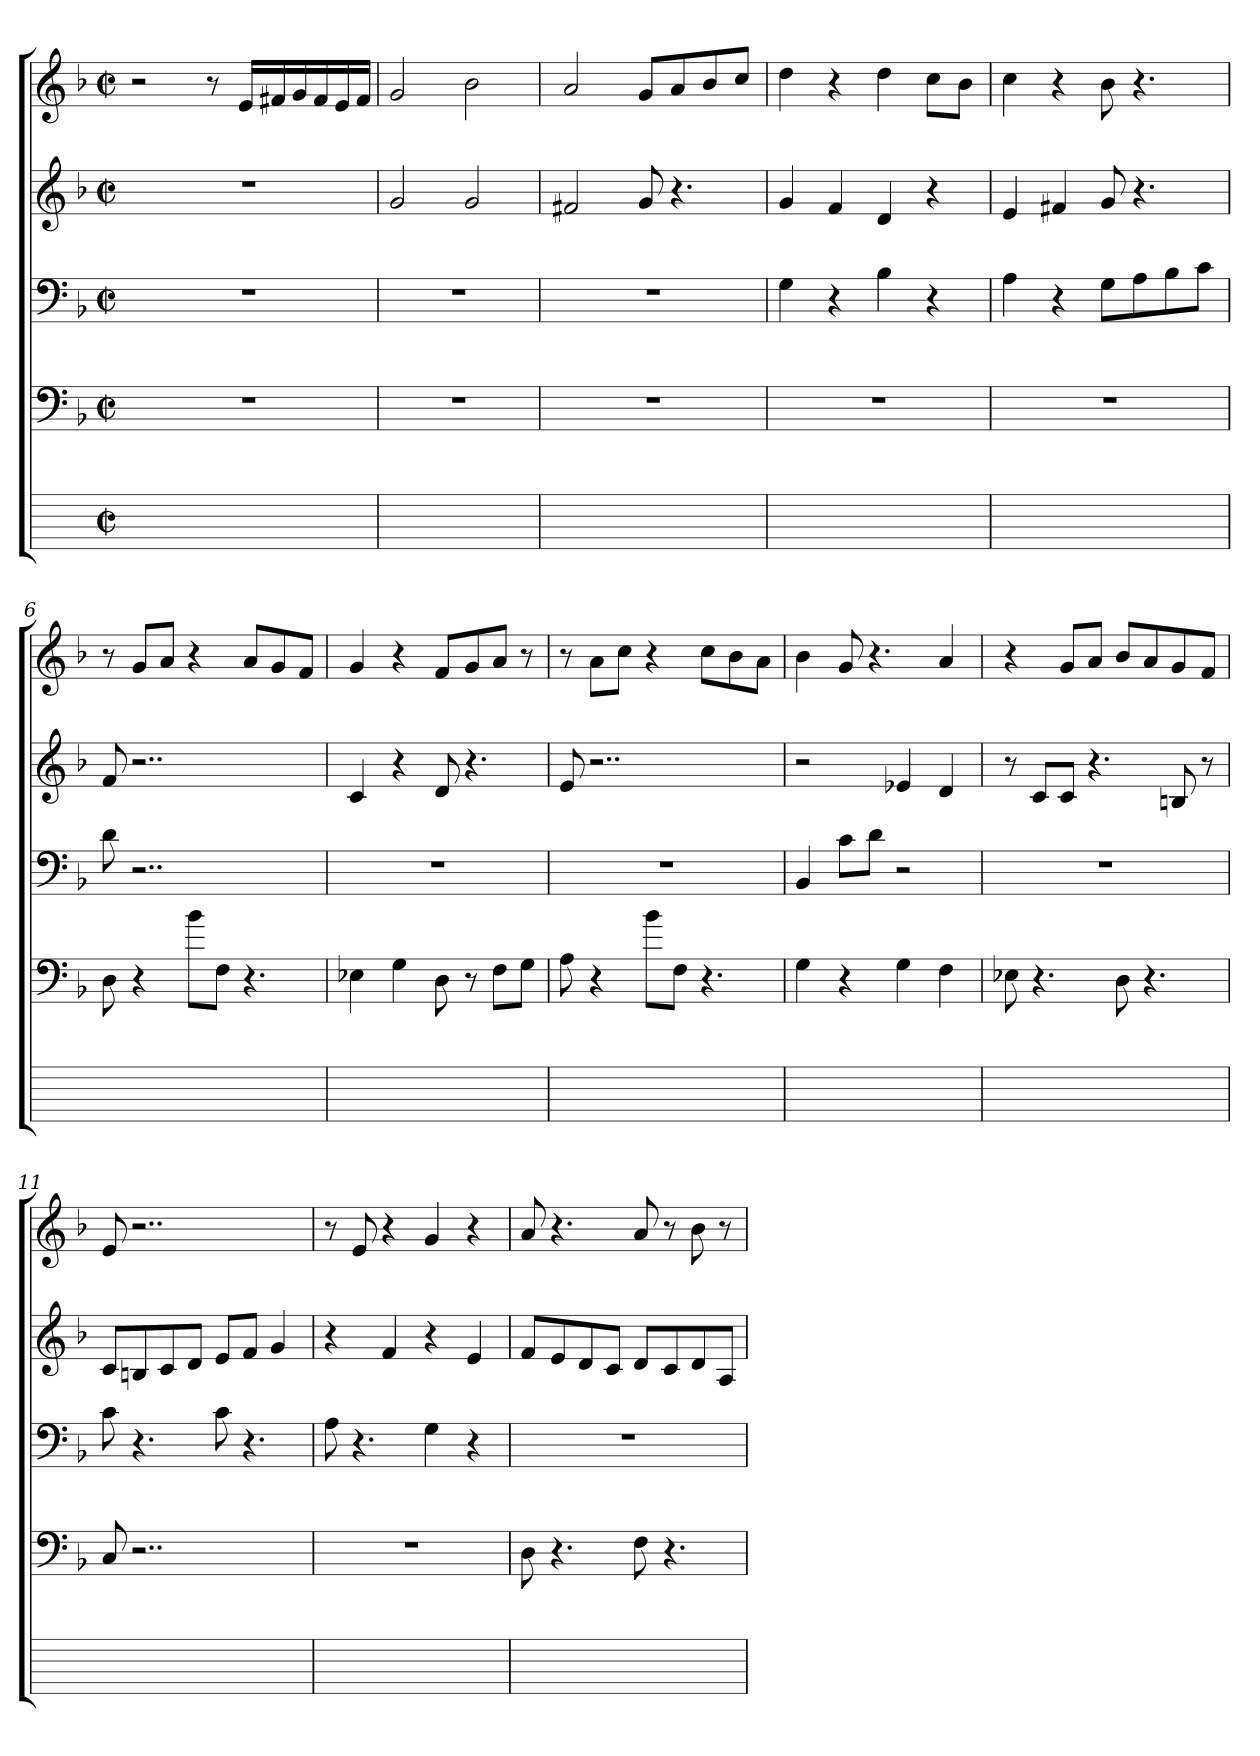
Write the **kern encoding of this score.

**kern	**kern	**kern	**kern	**kern
*part5	*part4	*part3	*part2	*part1
*staff5	*staff4	*staff3	*staff2	*staff1
*stria6	*	*	*	*
*	*clefF4	*clefF4	*clefG2	*clefG2
*	*k[b-]	*k[b-]	*k[b-]	*k[b-]
*	*F:	*F:	*F:	*F:
*M2/2	*M2/2	*M2/2	*M2/2	*M2/2
*met(c|)	*met(c|)	*met(c|)	*met(c|)	*met(c|)
=1	=1	=1	=1	=1
1ryy	1r	1r	1r	2r
.	.	.	.	8r
.	.	.	.	16eiLL
.	.	.	.	16f#Xi
.	.	.	.	16gi
.	.	.	.	16f#i
.	.	.	.	16ei
.	.	.	.	16f#iJJ
=2	=2	=2	=2	=2
1ryy	1r	1r	2g	2g
.	.	.	2gj	2b-
=3	=3	=3	=3	=3
1ryy	1r	1r	2f#XZ	2a
.	.	.	8g	8gL
.	.	.	4.r	8ai
.	.	.	.	8b-i
.	.	.	.	8cciJ
=4	=4	=4	=4	=4
1ryy	1r	4G	4gj	4dd
.	.	4r	4f	4r
.	.	4B-	4d	4ddj
.	.	4r	4r	8ccL
.	.	.	.	8b-J
=5	=5	=5	=5	=5
1ryy	1r	4A	4e	4cc
.	.	4r	4f#XZ	4r
.	.	8GL	8g	8b-
.	.	8Ai	4.r	4.r
.	.	8B-i	.	.
.	.	8ciJ	.	.
=6	=6	=6	=6	=6
1ryy	8D	8d	8f	8r
.	4r	2..r	2..r	8giL
.	.	.	.	8aJ
.	8b-iL	.	.	4r
.	8FJ	.	.	.
.	4.r	.	.	8aiL
.	.	.	.	8g
.	.	.	.	8fJ
=7	=7	=7	=7	=7
1ryy	4E-XZ	1r	4c	4g
.	4GV	.	4r	4r
.	8D	.	8d	8fL
.	8r	.	4.r	8gi
.	8FVL	.	.	8aVJ
.	8GiJ	.	.	8r
=8	=8	=8	=8	=8
1ryy	8A	1r	8e	8r
.	4r	.	2..r	8aiL
.	.	.	.	8ccJ
.	8b-iL	.	.	4r
.	8FVJ	.	.	.
.	4.r	.	.	8cciL
.	.	.	.	8b-
.	.	.	.	8aJ
=9	=9	=9	=9	=9
1ryy	4G	4BB-V	2r	4b-
.	4r	8cVL	.	8g
.	.	8djJ	.	4.r
.	4Gj	2r	4e-X	.
.	4F	.	4d	4a
=10	=10	=10	=10	=10
1ryy	8E-XZ	1r	8r	4r
.	4.r	.	8cL	.
.	.	.	8cJ	8gL
.	.	.	4.r	8aJ
.	8D	.	.	8b-L
.	4.r	.	.	8a
.	.	.	8Bn	8g
.	.	.	8r	8fJ
=11	=11	=11	=11	=11
1ryy	8C	8c	8cL	8e
.	2..r	4.r	8Bni	2..r
.	.	.	8ci	.
.	.	.	8dJ	.
.	.	8cj	8eL	.
.	.	4.r	8fJ	.
.	.	.	4g	.
=12	=12	=12	=12	=12
1ryy	1r	8A	4r	8r
.	.	4.r	.	8ej
.	.	.	4f	4r
.	.	4G	4r	4g
.	.	4r	4e	4r
=13	=13	=13	=13	=13
1ryy	8D	1r	8fL	8a
.	4.r	.	8ei	4.r
.	.	.	8d	.
.	.	.	8ciJ	.
.	8F	.	8djL	8aj
.	4.r	.	8c	8r
.	.	.	8dV	8b-
.	.	.	8AJ	8r
=	=	=	=	=
*-	*-	*-	*-	*-
